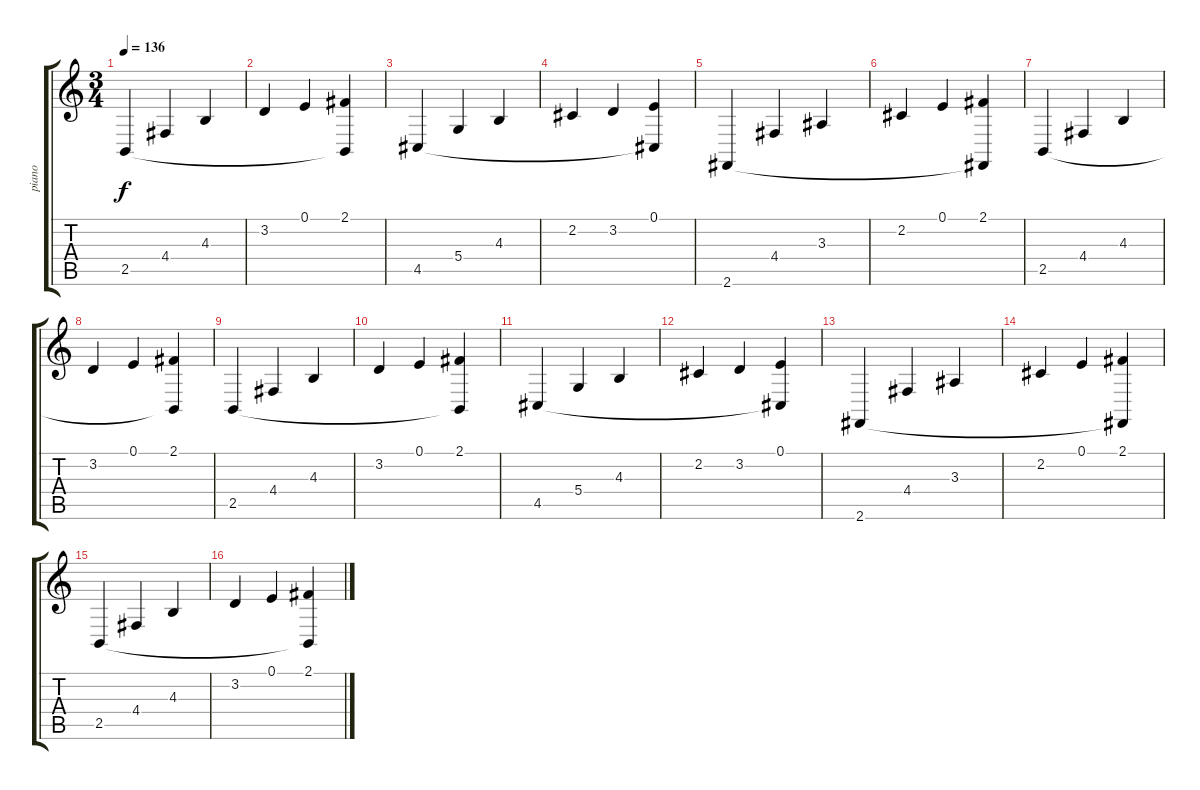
\track ("piano" "piano") {instrument acousticgrandpiano}
\staff {score tabs}
\tuning (E4 B3 G3 D3 A2 E2) {hide}
\ts (3 4)
\tempo 136
\clef g2
\ks c
2.5.4{dy f} 4.4.4 4.3.4 |
3.2.4 0.1.4 (2.1 2.5{t}).4 |
4.5.4 5.4.4 4.3.4 |
2.2.4 3.2.4 (0.1 4.5{t}).4 |
2.6.4 4.4.4 3.3.4 |
2.2.4 0.1.4 (2.1 2.6{t}).4 |
2.5.4 4.4.4 4.3.4 |
3.2.4 0.1.4 (2.1 2.5{t}).4 |
2.5.4 4.4.4 4.3.4 |
3.2.4 0.1.4 (2.1 2.5{t}).4 |
4.5.4 5.4.4 4.3.4 |
2.2.4 3.2.4 (0.1 4.5{t}).4 |
2.6.4 4.4.4 3.3.4 |
2.2.4 0.1.4 (2.1 2.6{t}).4 |
2.5.4 4.4.4 4.3.4 |
3.2.4 0.1.4 (2.1 2.5{t}).4
